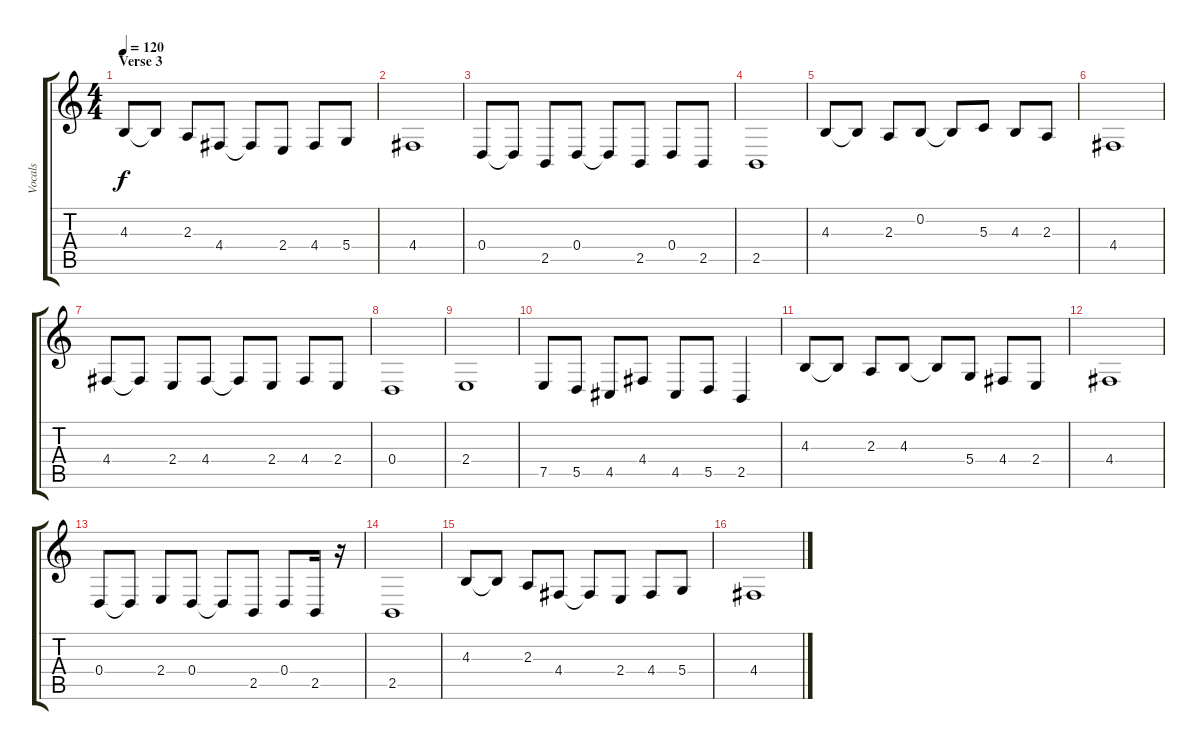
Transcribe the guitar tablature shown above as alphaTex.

\track ("Vocals" "Vocals") {instrument tenorsax}
\staff {score tabs}
\tuning (E4 B3 G3 D3 A2 E2) {hide}
\ts (4 4)
\section ("" "Verse 3")
\tempo 120
\clef g2
\ks c
4.3.8{dy f} 4.3{t}.8 2.3.8 4.4.8 4.4{t}.8 2.4.8 4.4.8 5.4.8 |
4.4.1 |
0.4.8 0.4{t}.8 2.5.8 0.4.8 0.4{t}.8 2.5.8 0.4.8 2.5.8 |
2.5.1 |
4.3.8 4.3{t}.8 2.3.8 0.2.8 0.2{t}.8 5.3.8 4.3.8 2.3.8 |
4.4.1 |
4.4.8 4.4{t}.8 2.4.8 4.4.8 4.4{t}.8 2.4.8 4.4.8 2.4.8 |
0.4.1 |
2.4.1 |
7.5.8 5.5.8 4.5.8 4.4.8 4.5.8 5.5.8 2.5.4 |
4.3.8 4.3{t}.8 2.3.8 4.3.8 4.3{t}.8 5.4.8 4.4.8 2.4.8 |
4.4.1 |
0.4.8 0.4{t}.8 2.4.8 0.4.8 0.4{t}.8 2.5.8 0.4.8 2.5.16 r.16 |
2.5.1 |
4.3.8 4.3{t}.8 2.3.8 4.4.8 4.4{t}.8 2.4.8 4.4.8 5.4.8 |
4.4.1
